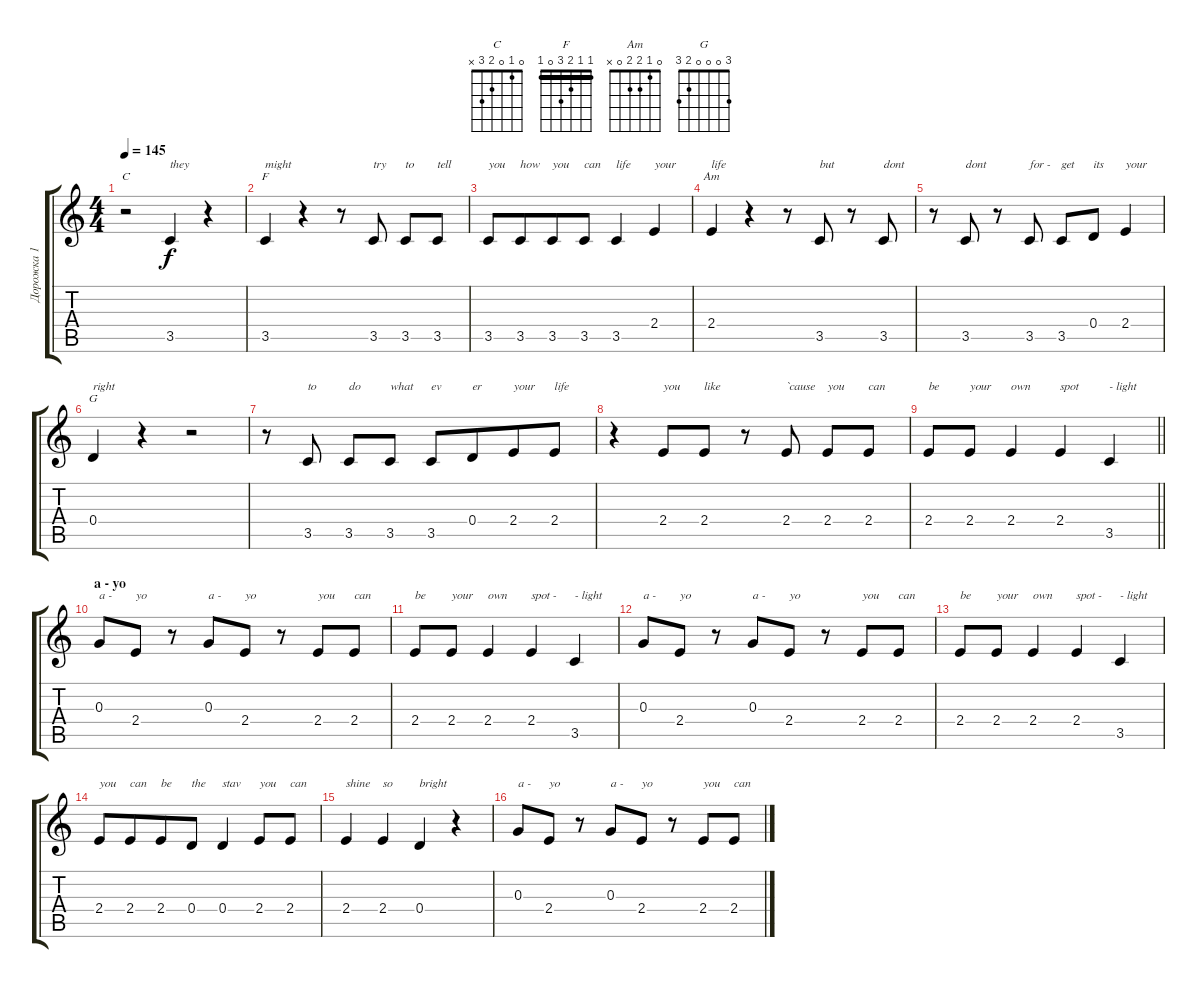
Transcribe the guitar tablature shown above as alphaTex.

\track ("Дорожка 1" "Дорожка 1") {instrument acousticguitarsteel}
\staff {score tabs}
\tuning (E4 B3 G3 D3 A2 E2) {hide}
\chord ("C" 0 1 0 2 3 x)
\chord ("F" 1 1 2 3 0 1) {barre 1}
\chord ("Am" 0 1 2 2 0 x)
\chord ("G" 3 0 0 0 2 3)
\ts (4 4)
\tempo 145
\clef g2
\ks c
r.2{ch "C" dy f instrument acousticguitarsteel} 3.5.4{txt "they"} r.4 |
3.5.4{ch "F" txt "might"} r.4 r.8 3.5.8{txt "try"} 3.5.8{txt "to"} 3.5.8{txt "tell"} |
3.5.8{txt "you"} 3.5.8{txt "how" beam merge} 3.5.8{txt "you"} 3.5.8{txt "can"} 3.5.4{txt "life"} 2.4.4{txt "your"} |
2.4.4{ch "Am" txt "life"} r.4 r.8 3.5.8{txt "but"} r.8 3.5.8{txt "dont"} |
r.8 3.5.8{txt "dont"} r.8 3.5.8{txt "for - "} 3.5.8{txt "get"} 0.4.8{txt "its"} 2.4.4{txt "your"} |
0.4.4{ch "G" txt "right"} r.4 r.2 |
r.8 3.5.8{txt "to"} 3.5.8{txt "do"} 3.5.8{txt "what"} 3.5.8{txt "ev"} 0.4.8{txt "er" beam merge} 2.4.8{txt "your"} 2.4.8{txt "life"} |
r.4 2.4.8{txt "you"} 2.4.8{txt "like"} r.8 2.4.8{txt "`cause"} 2.4.8{txt "you"} 2.4.8{txt "can"} |
\barLineRight lightlight
2.4.8{txt "be"} 2.4.8{txt "your"} 2.4.4{txt "own"} 2.4.4{txt "spot"} 3.5.4{txt "- light"} |
\section ("" "a - yo")
0.3.8{txt "a -"} 2.4.8{txt "yo"} r.8 0.3.8{txt "a -" beam merge} 2.4.8{txt "yo"} r.8 2.4.8{txt "you"} 2.4.8{txt "can"} |
2.4.8{txt "be"} 2.4.8{txt "your"} 2.4.4{txt "own"} 2.4.4{txt "spot -"} 3.5.4{txt "- light"} |
0.3.8{txt "a -"} 2.4.8{txt "yo"} r.8 0.3.8{txt "a -" beam merge} 2.4.8{txt "yo"} r.8 2.4.8{txt "you"} 2.4.8{txt "can"} |
2.4.8{txt "be"} 2.4.8{txt "your"} 2.4.4{txt "own"} 2.4.4{txt "spot -"} 3.5.4{txt "- light"} |
2.4.8{txt "you"} 2.4.8{txt "can" beam merge} 2.4.8{txt "be"} 0.4.8{txt "the"} 0.4.4{txt "stav"} 2.4.8{txt "you"} 2.4.8{txt "can"} |
2.4.4{txt "shine"} 2.4.4{txt "so"} 0.4.4{txt "bright"} r.4 |
0.3.8{txt "a -"} 2.4.8{txt "yo"} r.8 0.3.8{txt "a -" beam merge} 2.4.8{txt "yo"} r.8 2.4.8{txt "you"} 2.4.8{txt "can"}
